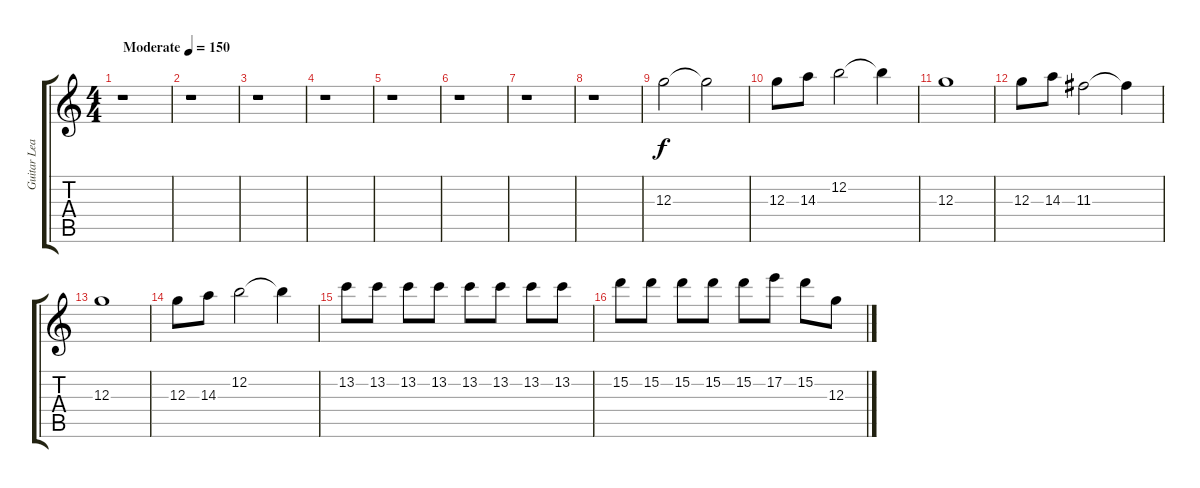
\track ("Guitar Lead" "Guitar Lea") {instrument distortionguitar}
\staff {score tabs}
\tuning (E4 B3 G3 D3 A2 E2) {hide}
\ts (4 4)
\tempo (150 "Moderate")
\clef g2
\ks c
r.1{dy f instrument distortionguitar} |
r.1 |
r.1 |
r.1 |
r.1 |
r.1 |
r.1 |
r.1 |
12.3.2 12.3{t}.2 |
12.3.8 14.3.8 12.2.2 12.2{t}.4 |
12.3.1 |
12.3.8 14.3.8 11.3.2 11.3{t}.4 |
12.3.1 |
12.3.8 14.3.8 12.2.2 12.2{t}.4 |
13.2.8 13.2.8 13.2.8 13.2.8 13.2.8 13.2.8 13.2.8 13.2.8 |
15.2.8 15.2.8 15.2.8 15.2.8 15.2.8 17.2.8 15.2.8 12.3.8
